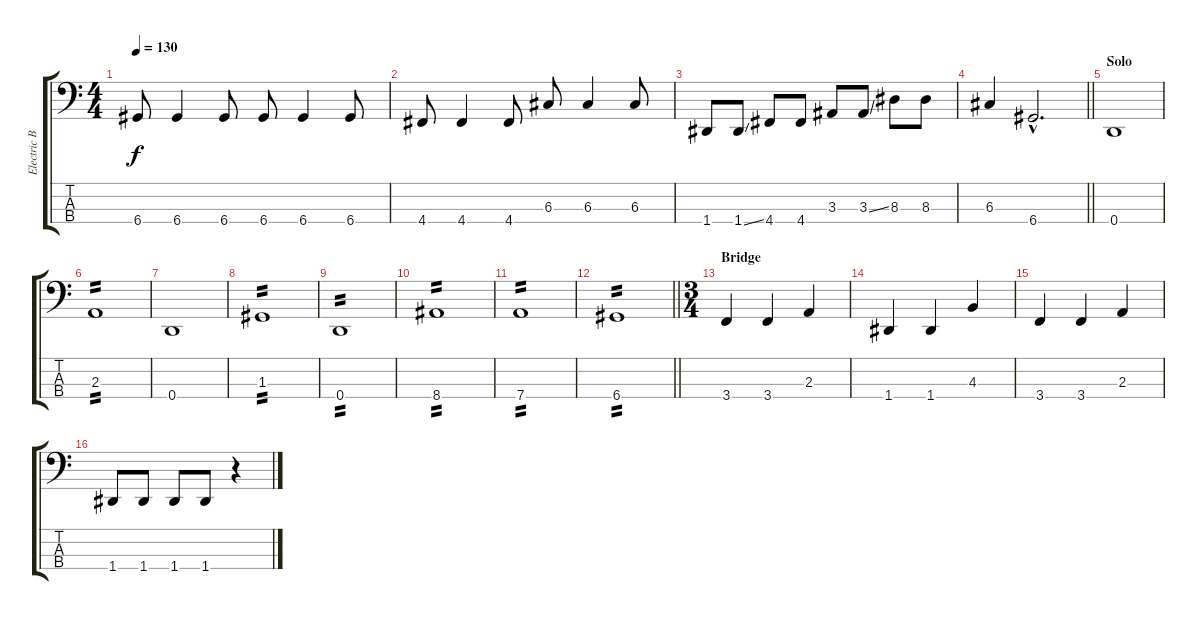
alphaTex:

\track ("Electric Bass" "Electric B") {instrument electricbasspick}
\staff {score tabs}
\tuning (F2 C2 G1 D1) {hide}
\ts (4 4)
\tempo 130
\clef f4
\ks c
6.4.8{dy f} 6.4.4 6.4.8 6.4.8 6.4.4 6.4.8 |
4.4.8 4.4.4 4.4.8 6.3.8 6.3.4 6.3.8 |
1.4.8 1.4{ss}.8 4.4.8 4.4.8 3.3.8 3.3{ss}.8 8.3.8 8.3.8 |
\barLineRight lightlight
6.3.4 6.4{hac}.2{d} |
\section ("" "Solo")
0.4.1 |
2.3.1{tp 2} |
0.4.1 |
1.3.1{tp 2} |
0.4.1{tp 2} |
8.4.1{tp 2} |
7.4.1{tp 2} |
\barLineRight lightlight
6.4.1{tp 2} |
\ts (3 4)
\section ("" "Bridge")
3.4.4 3.4.4 2.3.4 |
1.4.4 1.4.4 4.3.4 |
3.4.4 3.4.4 2.3.4 |
1.4.8 1.4.8 1.4.8 1.4.8 r.4
